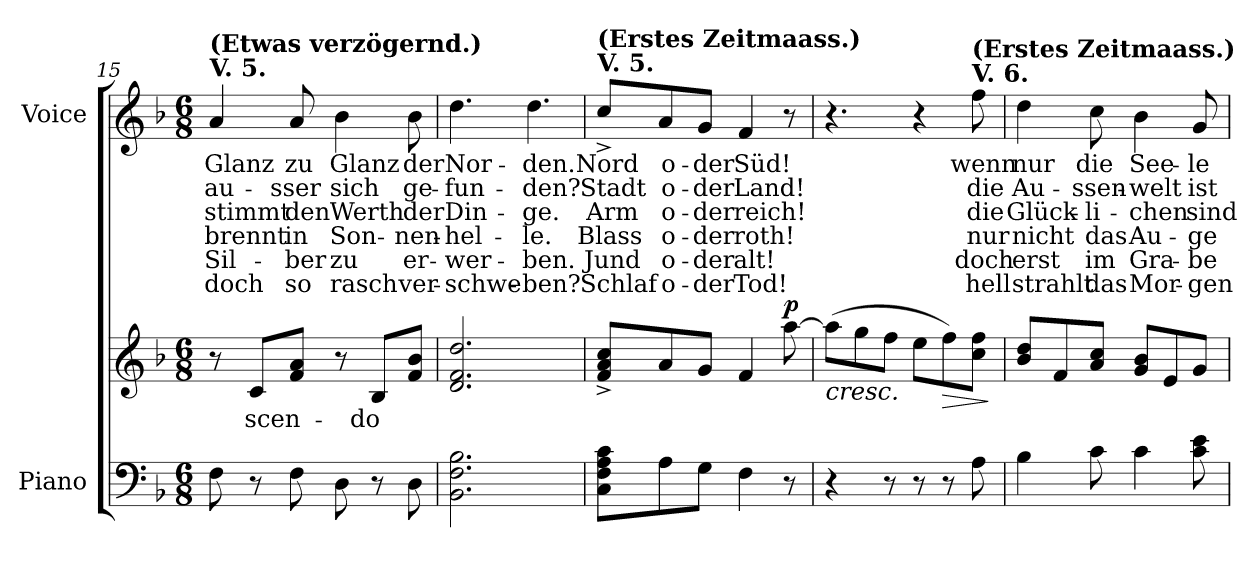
**kern	**kern	**text	**dynam	**kern	**text	**text	**text	**text	**text	**text
*part2	*part2	*part2	*part2	*part1	*part1	*part1	*part1	*part1	*part1	*part1
*staff3	*staff2	*staff2	*staff2/3	*staff1	*staff1	*staff1	*staff1	*staff1	*staff1	*staff1
*I"Piano	*	*	*	*I"Voice	*	*	*	*	*	*
*I'Pno.	*	*	*	*I'Voice	*	*	*	*	*	*
*clefF4	*clefG2	*	*	*clefG2	*	*	*	*	*	*
*k[b-]	*k[b-]	*	*	*k[b-]	*	*	*	*	*	*
*F:	*F:	*	*	*F:	*	*	*	*	*	*
*M6/8	*M6/8	*	*	*M6/8	*	*	*	*	*	*
=15	=15	=15	=15	=15	=15	=15	=15	=15	=15	=15
!	!	!	!	!LO:TX:a:B:t=V. 5.	!	!	!	!	!	!
!	!	!	!	!LO:TX:B:t=(Etwas verzögernd.)	!	!	!	!	!	!
!	!	!	!	!	!LO:LY:b:color=#000000	!LO:LY:b:color=#000000	!LO:LY:b:color=#000000	!LO:LY:b:color=#000000	!LO:LY:b:color=#000000	!LO:LY:b:color=#000000
8Fi\	8r	.	.	4ai/	Glanz	au-	-stimmt	brennt	Sil-	doch
!	!	!LO:LY:b:color=#000000	!	!	!	!	!	!	!	!
8r	8ci/L	-scen-	.	.	.	.	.	.	.	.
!	!	!	!	!	!LO:LY:b:color=#000000	!LO:LY:b:color=#000000	!LO:LY:b:color=#000000	!LO:LY:b:color=#000000	!LO:LY:b:color=#000000	!LO:LY:b:color=#000000
8Fi\	8fi/ 8aiJ	.	.	8ai/	zu	-sser	den	in	-ber	so
!	!	!	!	!	!LO:LY:b:color=#000000	!LO:LY:b:color=#000000	!LO:LY:b:color=#000000	!LO:LY:b:color=#000000	!LO:LY:b:color=#000000	!LO:LY:b:color=#000000
8Di\	8r	.	.	4b-i\	Glanz	sich	Werth	Son-	zu	rasch
!	!	!LO:LY:b:color=#000000	!	!	!	!	!	!	!	!
8r	8B-i/L	-do	.	.	.	.	.	.	.	.
!	!	!	!	!	!LO:LY:b:color=#000000	!LO:LY:b:color=#000000	!LO:LY:b:color=#000000	!LO:LY:b:color=#000000	!LO:LY:b:color=#000000	!LO:LY:b:color=#000000
8Di\	8fi/ 8b-iJ	.	.	8b-i\	der	ge-	der	-nen-	er-	ver-
=16	=16	=16	=16	=16	=16	=16	=16	=16	=16	=16
!	!	!	!	!	!LO:LY:b:color=#000000	!LO:LY:b:color=#000000	!LO:LY:b:color=#000000	!LO:LY:b:color=#000000	!LO:LY:b:color=#000000	!LO:LY:b:color=#000000
2.BB-i\ 2.Fi 2.B-i	2.di/ 2.fi 2.ddi	.	.	4.ddi\	Nor-	-fun-	Din-	-hel-	-wer-	-schwe-
!	!	!	!	!	!LO:LY:b:color=#000000	!LO:LY:b:color=#000000	!LO:LY:b:color=#000000	!LO:LY:b:color=#000000	!LO:LY:b:color=#000000	!LO:LY:b:color=#000000
.	.	.	.	4.ddi\	-den.	-den?	-ge.	-le.	-ben.	-ben?
=17	=17	=17	=17	=17	=17	=17	=17	=17	=17	=17
!	!	!	!	!LO:TX:a:B:t=V. 5.	!	!	!	!	!	!
!	!	!	!	!LO:TX:B:t=(Erstes Zeitmaass.)	!	!	!	!	!	!
!	!	!	!	!	!LO:LY:b:color=#000000	!LO:LY:b:color=#000000	!LO:LY:b:color=#000000	!LO:LY:b:color=#000000	!LO:LY:b:color=#000000	!LO:LY:b:color=#000000
8Ci\ 8Fi 8Ai 8ciL	8fi/^ 8ai^ 8cci^L	.	.	8cc^i/L	Nord	Stadt	Arm	Blass	Jund	Schlaf
!	!	!	!	!	!LO:LY:b:color=#000000	!LO:LY:b:color=#000000	!LO:LY:b:color=#000000	!LO:LY:b:color=#000000	!LO:LY:b:color=#000000	!LO:LY:b:color=#000000
8Ai\	8ai/	.	.	8ai/	o-	o-	o-	o-	o-	o-
!	!	!	!	!	!LO:LY:b:color=#000000	!LO:LY:b:color=#000000	!LO:LY:b:color=#000000	!LO:LY:b:color=#000000	!LO:LY:b:color=#000000	!LO:LY:b:color=#000000
8Gi\J	8gi/J	.	.	8gi/J	-der	-der	-der	-der	-der	-der
!	!	!	!	!	!LO:LY:b:color=#000000	!LO:LY:b:color=#000000	!LO:LY:b:color=#000000	!LO:LY:b:color=#000000	!LO:LY:b:color=#000000	!LO:LY:b:color=#000000
4Fi\	4fi/	.	.	4fi/	Süd!	Land!	reich!	roth!	alt!	Tod!
8r	[>8aai\	.	p	8r	.	.	.	.	.	.
!!LO:LB:g=z
=18	=18	=18	=18	=18	=18	=18	=18	=18	=18	=18
!	!	!	!LO:HP:b	!	!	!	!	!	!	!
4r	(8aai\L]	.	<	4.r	.	.	.	.	.	.
.	8ggi\	.	.	.	.	.	.	.	.	.
8r	8ffi\J	.	.	.	.	.	.	.	.	.
8r	8eei\L	.	.	4r	.	.	.	.	.	.
!	!	!	!LO:HP:b	!	!	!	!	!	!	!
8r	8ffi\)	.	>	.	.	.	.	.	.	.
!	!	!	!	!LO:TX:a:B:t=V. 6.	!	!	!	!	!	!
!	!	!	!	!LO:TX:B:t=(Erstes Zeitmaass.)	!	!	!	!	!	!
!	!	!	!	!	!LO:LY:b:color=#000000	!LO:LY:b:color=#000000	!LO:LY:b:color=#000000	!LO:LY:b:color=#000000	!LO:LY:b:color=#000000	!LO:LY:b:color=#000000
8Ai\	8cci\ 8ffiJ	.	[	8ffi\	wenn	die	die	nur	doch	hell
.	.	.	]	.	.	.	.	.	.	.
=19	=19	=19	=19	=19	=19	=19	=19	=19	=19	=19
!	!	!	!	!	!LO:LY:b:color=#000000	!LO:LY:b:color=#000000	!LO:LY:b:color=#000000	!LO:LY:b:color=#000000	!LO:LY:b:color=#000000	!LO:LY:b:color=#000000
4B-i\	8b-i/ 8ddiL	.	.	4ddi\	nur	Au-	Glück-	nicht	erst	strahlt
.	8fi/	.	.	.	.	.	.	.	.	.
!	!	!	!	!	!LO:LY:b:color=#000000	!LO:LY:b:color=#000000	!LO:LY:b:color=#000000	!LO:LY:b:color=#000000	!LO:LY:b:color=#000000	!LO:LY:b:color=#000000
8ci\	8ai/ 8cciJ	.	.	8cci\	die	-ssen-	-li-	das	im	das
!	!	!	!	!	!LO:LY:b:color=#000000	!LO:LY:b:color=#000000	!LO:LY:b:color=#000000	!LO:LY:b:color=#000000	!LO:LY:b:color=#000000	!LO:LY:b:color=#000000
4ci\	8gi/ 8b-iL	.	.	4b-i\	See-	-welt	-chen	Au-	Gra-	Mor-
.	8ei/	.	.	.	.	.	.	.	.	.
!	!	!	!	!	!LO:LY:b:color=#000000	!LO:LY:b:color=#000000	!LO:LY:b:color=#000000	!LO:LY:b:color=#000000	!LO:LY:b:color=#000000	!LO:LY:b:color=#000000
8ci\ 8ei	8gi/J	.	.	8gi/	-le	ist	sind	-ge	-be	-gen-
=	=	=	=	=	=	=	=	=	=	=
*-	*-	*-	*-	*-	*-	*-	*-	*-	*-	*-
